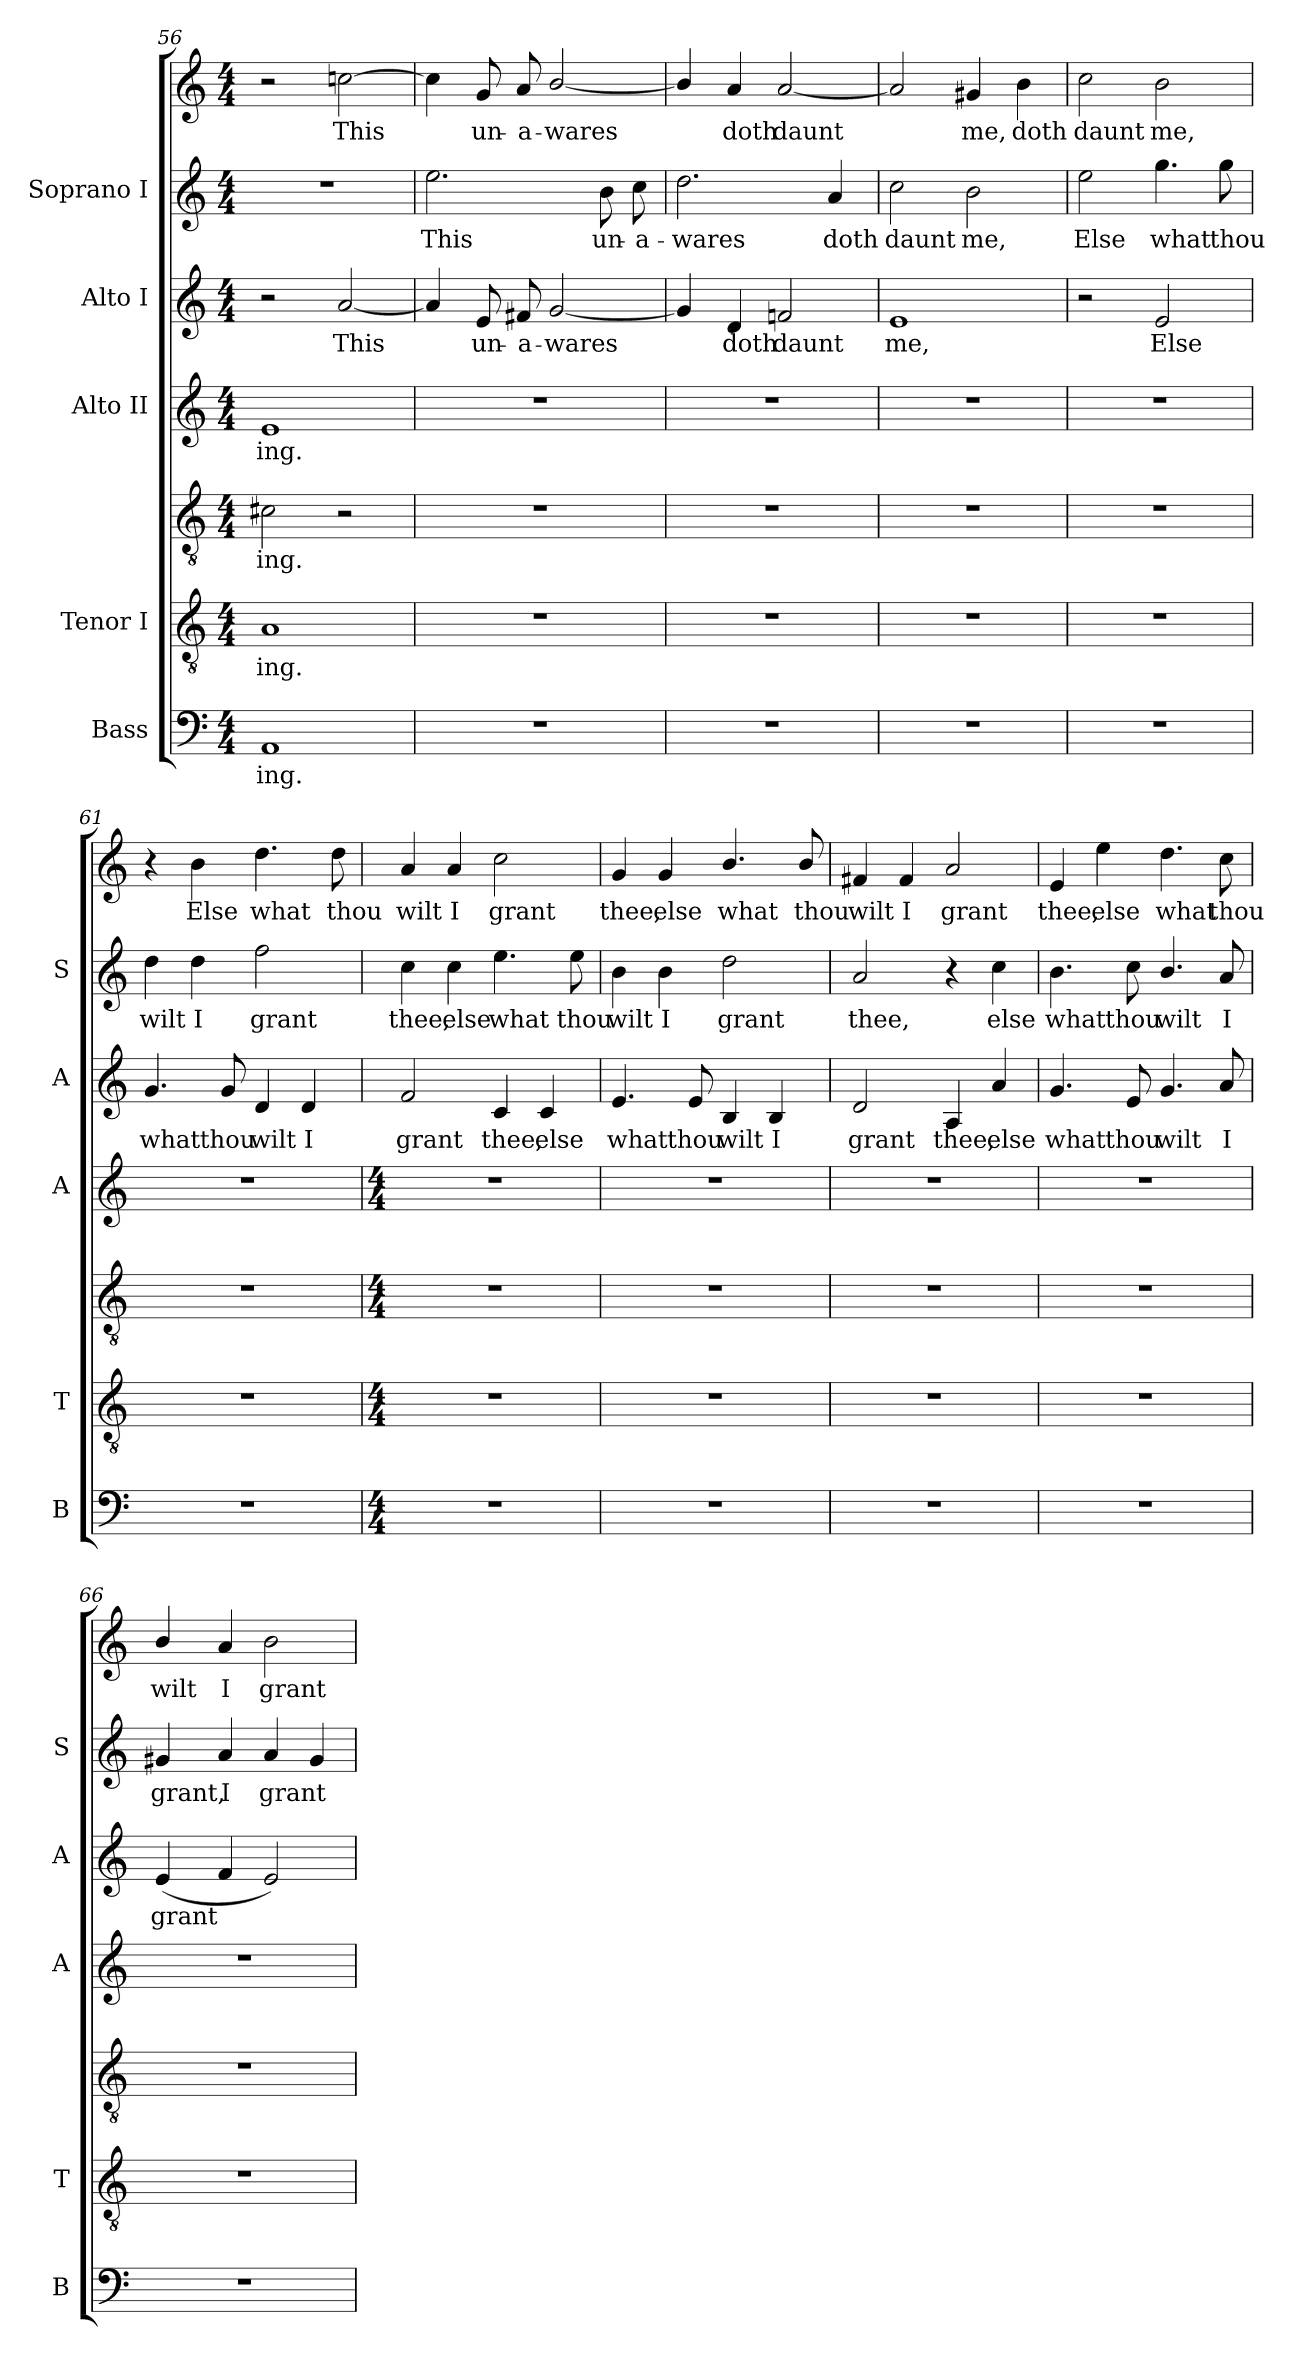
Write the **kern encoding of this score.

**kern	**text	**kern	**text	**kern	**text	**kern	**text	**kern	**text	**kern	**text	**kern	**text
*part5	*part5	*part4	*part4	*part4	*part4	*part3	*part3	*part2	*part2	*part1	*part1	*part1	*part1
*staff7	*staff7	*staff6	*staff6	*staff5	*staff5	*staff4	*staff4	*staff3	*staff3	*staff2	*staff2	*staff1	*staff1
*I"Bass	*	*I"Tenor I	*	*	*	*I"Alto II	*	*I"Alto I	*	*I"Soprano I	*	*	*
*I'B	*	*I'T	*	*	*	*I'A	*	*I'A	*	*I'S	*	*	*
!!LO:LB:g=z
*clefF4	*	*clefGv2	*	*clefGv2	*	*clefG2	*	*clefG2	*	*clefG2	*	*clefG2	*
*k[]	*	*k[]	*	*k[]	*	*k[]	*	*k[]	*	*k[]	*	*k[]	*
*C:	*	*C:	*	*C:	*	*C:	*	*C:	*	*C:	*	*C:	*
*M4/4	*	*M4/4	*	*M4/4	*	*M4/4	*	*M4/4	*	*M4/4	*	*M4/4	*
=56	=56	=56	=56	=56	=56	=56	=56	=56	=56	=56	=56	=56	=56
!	!LO:LY:b	!	!LO:LY:b	!	!LO:LY:b	!	!LO:LY:b	!	!	!	!	!	!
1AA	ing.	1A	ing.	2c#X	-ing.	1e	-ing.	2r	.	1r	.	2r	.
!	!	!	!	!	!	!	!	!	!LO:LY:b	!	!	!	!LO:LY:b
.	.	.	.	2r	.	.	.	[2a	This	.	.	[2ccn	This
=57	=57	=57	=57	=57	=57	=57	=57	=57	=57	=57	=57	=57	=57
!	!	!	!	!	!	!	!	!	!	!	!LO:LY:b	!	!
1r	.	1r	.	1r	.	1r	.	4a]	.	2.ee	This	4cc]	.
!	!	!	!	!	!	!	!	!	!LO:LY:b	!	!	!	!LO:LY:b
.	.	.	.	.	.	.	.	8e	un-	.	.	8g	un-
!	!	!	!	!	!	!	!	!	!LO:LY:b	!	!	!	!LO:LY:b
.	.	.	.	.	.	.	.	8f#X	-a-	.	.	8a	-a-
!	!	!	!	!	!	!	!	!	!LO:LY:b	!	!	!	!LO:LY:b
.	.	.	.	.	.	.	.	[2g	-wares	.	.	[2b/	-wares
!	!	!	!	!	!	!	!	!	!	!	!LO:LY:b	!	!
.	.	.	.	.	.	.	.	.	.	8b	un-	.	.
!	!	!	!	!	!	!	!	!	!	!	!LO:LY:b	!	!
.	.	.	.	.	.	.	.	.	.	8cc	-a-	.	.
=58	=58	=58	=58	=58	=58	=58	=58	=58	=58	=58	=58	=58	=58
!	!	!	!	!	!	!	!	!	!	!	!LO:LY:b	!	!
1r	.	1r	.	1r	.	1r	.	4g]	.	2.dd	wares	4b/]	.
!	!	!	!	!	!	!	!	!	!LO:LY:b	!	!	!	!LO:LY:b
.	.	.	.	.	.	.	.	4d	doth	.	.	4a	-doth
!	!	!	!	!	!	!	!	!	!LO:LY:b	!	!	!	!LO:LY:b
.	.	.	.	.	.	.	.	2fn	daunt	.	.	[2a	daunt
!	!	!	!	!	!	!	!	!	!	!	!LO:LY:b	!	!
.	.	.	.	.	.	.	.	.	.	4a	doth	.	.
=59	=59	=59	=59	=59	=59	=59	=59	=59	=59	=59	=59	=59	=59
!	!	!	!	!	!	!	!	!	!LO:LY:b	!	!LO:LY:b	!	!
1r	.	1r	.	1r	.	1r	.	1e	me,	2cc	daunt	2a]	.
!	!	!	!	!	!	!	!	!	!	!	!LO:LY:b	!	!LO:LY:b
.	.	.	.	.	.	.	.	.	.	2b	me,	4g#X	me,
!	!	!	!	!	!	!	!	!	!	!	!	!	!LO:LY:b
.	.	.	.	.	.	.	.	.	.	.	.	4b	doth
=60	=60	=60	=60	=60	=60	=60	=60	=60	=60	=60	=60	=60	=60
!	!	!	!	!	!	!	!	!	!	!	!LO:LY:b	!	!LO:LY:b
1r	.	1r	.	1r	.	1r	.	2r	.	2ee	Else	2cc	daunt
!	!	!	!	!	!	!	!	!	!LO:LY:b	!	!LO:LY:b	!	!LO:LY:b
.	.	.	.	.	.	.	.	2e	Else	4.gg	what	2b	me,
!	!	!	!	!	!	!	!	!	!	!	!LO:LY:b	!	!
.	.	.	.	.	.	.	.	.	.	8gg	thou	.	.
=61	=61	=61	=61	=61	=61	=61	=61	=61	=61	=61	=61	=61	=61
!	!	!	!	!	!	!	!	!	!LO:LY:b	!	!LO:LY:b	!	!
1r	.	1r	.	1r	.	1r	.	4.g	what	4dd	wilt	4r	.
!	!	!	!	!	!	!	!	!	!	!	!LO:LY:b	!	!LO:LY:b
.	.	.	.	.	.	.	.	.	.	4dd	I	4b	Else
!	!	!	!	!	!	!	!	!	!LO:LY:b	!	!	!	!
.	.	.	.	.	.	.	.	8g	thou	.	.	.	.
!	!	!	!	!	!	!	!	!	!LO:LY:b	!	!LO:LY:b	!	!LO:LY:b
.	.	.	.	.	.	.	.	4d	wilt	2ff	grant	4.dd	what
!	!	!	!	!	!	!	!	!	!LO:LY:b	!	!	!	!
.	.	.	.	.	.	.	.	4d	I	.	.	.	.
!	!	!	!	!	!	!	!	!	!	!	!	!	!LO:LY:b
.	.	.	.	.	.	.	.	.	.	.	.	8dd	thou
!!LO:LB:g=z
=62	=62	=62	=62	=62	=62	=62	=62	=62	=62	=62	=62	=62	=62
*M4/4	*	*M4/4	*	*M4/4	*	*M4/4	*	*	*	*	*	*	*
!	!	!	!	!	!	!	!	!	!LO:LY:b	!	!LO:LY:b	!	!LO:LY:b
1r	.	1r	.	1r	.	1r	.	2f	grant	4cc	thee,	4a	wilt
!	!	!	!	!	!	!	!	!	!	!	!LO:LY:b	!	!LO:LY:b
.	.	.	.	.	.	.	.	.	.	4cc	else	4a	I
!	!	!	!	!	!	!	!	!	!LO:LY:b	!	!LO:LY:b	!	!LO:LY:b
.	.	.	.	.	.	.	.	4c	thee,	4.ee	what	2cc	grant
!	!	!	!	!	!	!	!	!	!LO:LY:b	!	!	!	!
.	.	.	.	.	.	.	.	4c	else	.	.	.	.
!	!	!	!	!	!	!	!	!	!	!	!LO:LY:b	!	!
.	.	.	.	.	.	.	.	.	.	8ee	thou	.	.
=63	=63	=63	=63	=63	=63	=63	=63	=63	=63	=63	=63	=63	=63
!	!	!	!	!	!	!	!	!	!LO:LY:b	!	!LO:LY:b	!	!LO:LY:b
1r	.	1r	.	1r	.	1r	.	4.e	what	4b	wilt	4g	thee,
!	!	!	!	!	!	!	!	!	!	!	!LO:LY:b	!	!LO:LY:b
.	.	.	.	.	.	.	.	.	.	4b	I	4g	else
!	!	!	!	!	!	!	!	!	!LO:LY:b	!	!	!	!
.	.	.	.	.	.	.	.	8e	thou	.	.	.	.
!	!	!	!	!	!	!	!	!	!LO:LY:b	!	!LO:LY:b	!	!LO:LY:b
.	.	.	.	.	.	.	.	4B	wilt	2dd	grant	4.b/	what
!	!	!	!	!	!	!	!	!	!LO:LY:b	!	!	!	!
.	.	.	.	.	.	.	.	4B	I	.	.	.	.
!	!	!	!	!	!	!	!	!	!	!	!	!	!LO:LY:b
.	.	.	.	.	.	.	.	.	.	.	.	8b/	thou
=64	=64	=64	=64	=64	=64	=64	=64	=64	=64	=64	=64	=64	=64
!	!	!	!	!	!	!	!	!	!LO:LY:b	!	!LO:LY:b	!	!LO:LY:b
1r	.	1r	.	1r	.	1r	.	2d	grant	2a	thee,	4f#X	wilt
!	!	!	!	!	!	!	!	!	!	!	!	!	!LO:LY:b
.	.	.	.	.	.	.	.	.	.	.	.	4f#	I
!	!	!	!	!	!	!	!	!	!LO:LY:b	!	!	!	!LO:LY:b
.	.	.	.	.	.	.	.	4A	thee,	4r	.	2a	grant
!	!	!	!	!	!	!	!	!	!LO:LY:b	!	!LO:LY:b	!	!
.	.	.	.	.	.	.	.	4a	else	4cc	else	.	.
=65	=65	=65	=65	=65	=65	=65	=65	=65	=65	=65	=65	=65	=65
!	!	!	!	!	!	!	!	!	!LO:LY:b	!	!LO:LY:b	!	!LO:LY:b
1r	.	1r	.	1r	.	1r	.	4.g	what	4.b	what	4e	thee,
!	!	!	!	!	!	!	!	!	!	!	!	!	!LO:LY:b
.	.	.	.	.	.	.	.	.	.	.	.	4ee	else
!	!	!	!	!	!	!	!	!	!LO:LY:b	!	!LO:LY:b	!	!
.	.	.	.	.	.	.	.	8e	thou	8cc	thou	.	.
!	!	!	!	!	!	!	!	!	!LO:LY:b	!	!LO:LY:b	!	!LO:LY:b
.	.	.	.	.	.	.	.	4.g	wilt	4.b/	wilt	4.dd	what
!	!	!	!	!	!	!	!	!	!LO:LY:b	!	!LO:LY:b	!	!LO:LY:b
.	.	.	.	.	.	.	.	8a	I	8a	I	8cc	thou
=66	=66	=66	=66	=66	=66	=66	=66	=66	=66	=66	=66	=66	=66
!	!	!	!	!	!	!	!	!	!LO:LY:b	!	!LO:LY:b	!	!LO:LY:b
1r	.	1r	.	1r	.	1r	.	(<4e	grant	4g#X	grant,	4b/	wilt
!	!	!	!	!	!	!	!	!	!	!	!LO:LY:b	!	!LO:LY:b
.	.	.	.	.	.	.	.	4f	.	4a	I	4a	I
!	!	!	!	!	!	!	!	!	!	!	!LO:LY:b	!	!LO:LY:b
.	.	.	.	.	.	.	.	2e)	.	4a	grant	2b	grant
.	.	.	.	.	.	.	.	.	.	4g#	.	.	.
=	=	=	=	=	=	=	=	=	=	=	=	=	=
*-	*-	*-	*-	*-	*-	*-	*-	*-	*-	*-	*-	*-	*-
